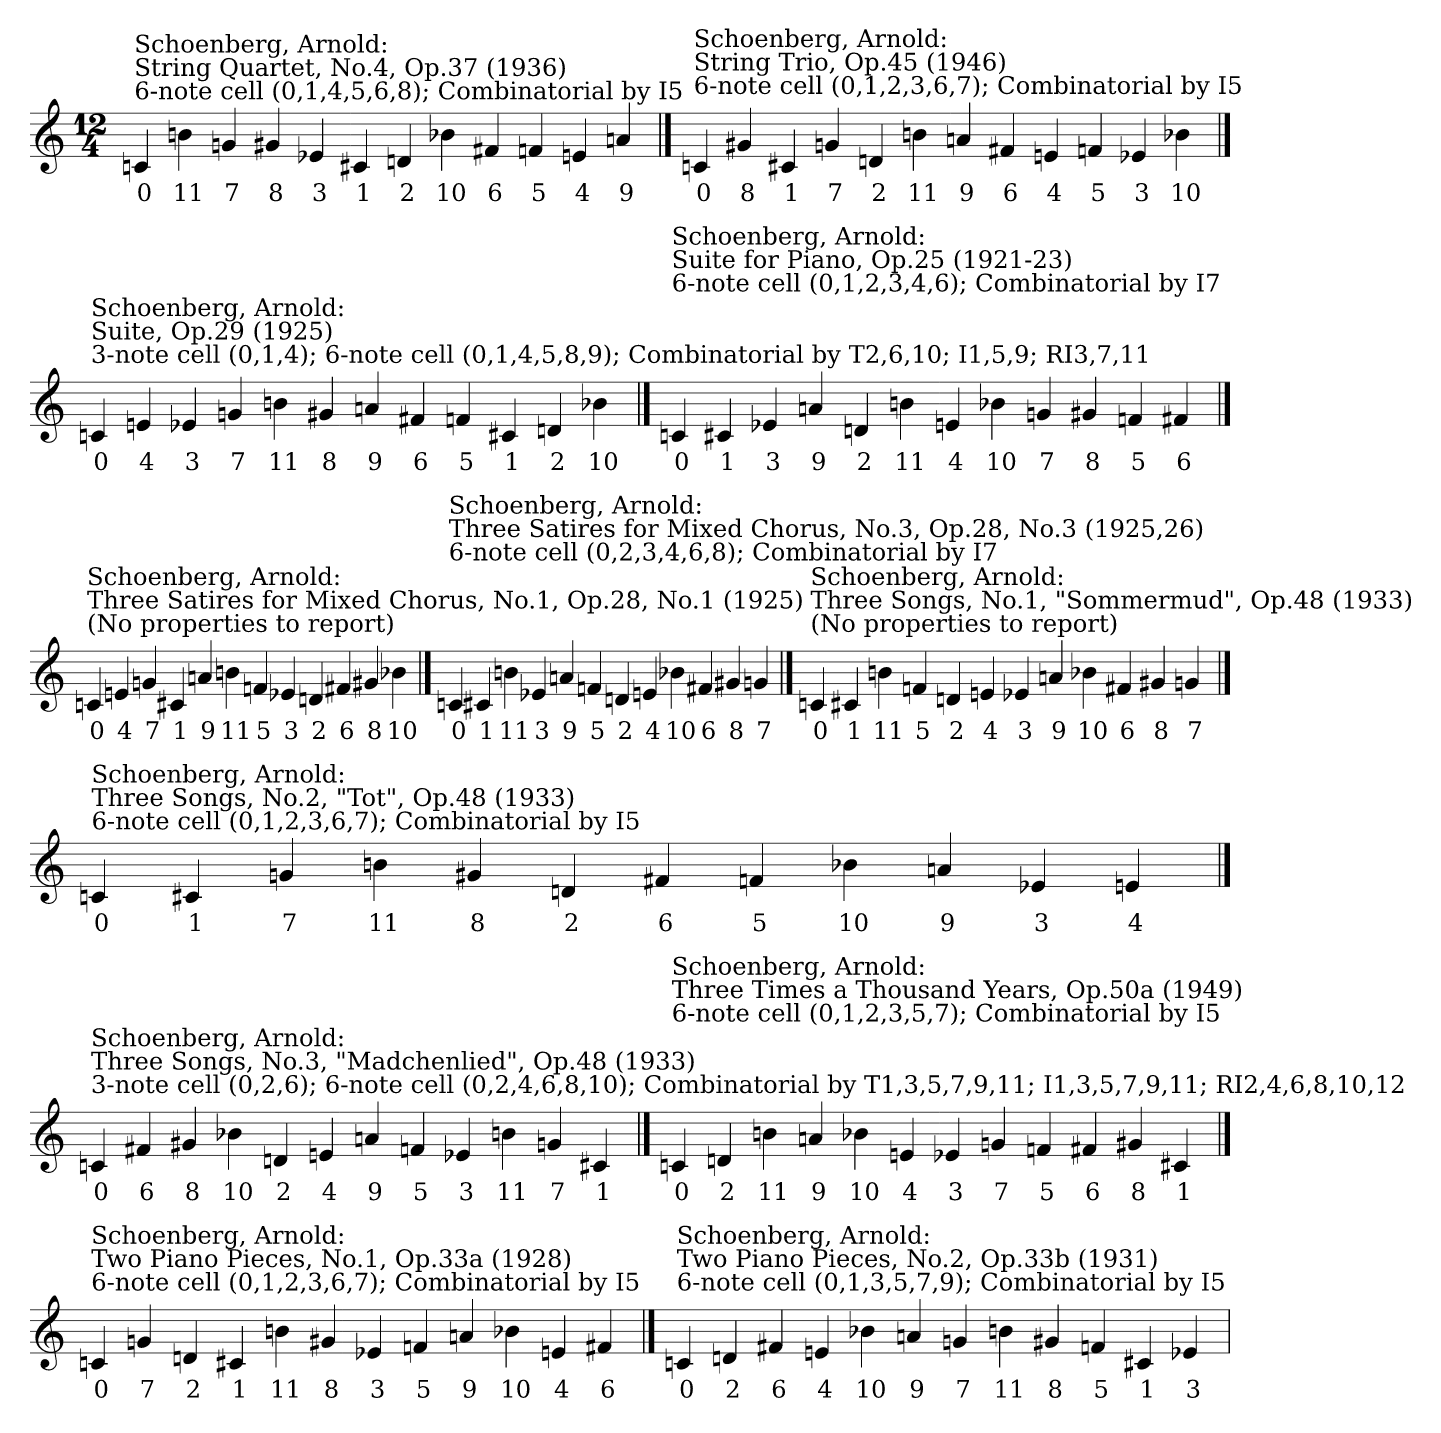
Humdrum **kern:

**kern	**text
*part1	*part1
*staff1	*staff1
!!LO:LB:g=z
*M12/4	*
==1105	==1105
!LO:TX:t=Schoenberg, Arnold&colon; \nString Quartet, No.4, Op.37 (1936)\n6-note cell (0,1,4,5,6,8); Combinatorial by I5	!
4cn	0
4bn	11
4gn	7
4g#X	8
4e-X	3
4c#X	1
4dn	2
4b-X	10
4f#X	6
4fn	5
4en	4
4an	9
!!LO:LB:g=z
==1106	==1106
!LO:TX:t=Schoenberg, Arnold&colon; \nString Trio, Op.45 (1946)\n6-note cell (0,1,2,3,6,7); Combinatorial by I5	!
4cn	0
4g#X	8
4c#X	1
4gn	7
4dn	2
4bn	11
4an	9
4f#X	6
4en	4
4fn	5
4e-X	3
4b-X	10
!!LO:LB:g=z
==1107	==1107
!LO:TX:t=Schoenberg, Arnold&colon; \nSuite, Op.29 (1925)\n3-note cell (0,1,4); 6-note cell (0,1,4,5,8,9); Combinatorial by T2,6,10; I1,5,9; RI3,7,11	!
4cn	0
4en	4
4e-X	3
4gn	7
4bn	11
4g#X	8
4an	9
4f#X	6
4fn	5
4c#X	1
4dn	2
4b-X	10
!!LO:LB:g=z
==1108	==1108
!LO:TX:t=Schoenberg, Arnold&colon; \nSuite for Piano, Op.25 (1921-23)\n6-note cell (0,1,2,3,4,6); Combinatorial by I7	!
4cn	0
4c#X	1
4e-X	3
4an	9
4dn	2
4bn	11
4en	4
4b-X	10
4gn	7
4g#X	8
4fn	5
4f#X	6
!!LO:LB:g=z
==1109	==1109
!LO:TX:t=Schoenberg, Arnold&colon; \nThree Satires for Mixed Chorus, No.1, Op.28, No.1 (1925)\n(No properties to report)	!
4cn	0
4en	4
4gn	7
4c#X	1
4an	9
4bn	11
4fn	5
4e-X	3
4dn	2
4f#X	6
4g#X	8
4b-X	10
!!LO:LB:g=z
==1110	==1110
!LO:TX:t=Schoenberg, Arnold&colon; \nThree Satires for Mixed Chorus, No.3, Op.28, No.3 (1925,26)\n6-note cell (0,2,3,4,6,8); Combinatorial by I7	!
4cn	0
4c#X	1
4bn	11
4e-X	3
4an	9
4fn	5
4dn	2
4en	4
4b-X	10
4f#X	6
4g#X	8
4gn	7
!!LO:LB:g=z
==1111	==1111
!LO:TX:t=Schoenberg, Arnold&colon; \nThree Songs, No.1, "Sommermud", Op.48 (1933)\n(No properties to report)	!
4cn	0
4c#X	1
4bn	11
4fn	5
4dn	2
4en	4
4e-X	3
4an	9
4b-X	10
4f#X	6
4g#X	8
4gn	7
!!LO:LB:g=z
==1112	==1112
!LO:TX:t=Schoenberg, Arnold&colon; \nThree Songs, No.2, "Tot", Op.48 (1933)\n6-note cell (0,1,2,3,6,7); Combinatorial by I5	!
4cn	0
4c#X	1
4gn	7
4bn	11
4g#X	8
4dn	2
4f#X	6
4fn	5
4b-X	10
4an	9
4e-X	3
4en	4
!!LO:LB:g=z
==1113	==1113
!LO:TX:t=Schoenberg, Arnold&colon; \nThree Songs, No.3, "Madchenlied", Op.48 (1933)\n3-note cell (0,2,6); 6-note cell (0,2,4,6,8,10); Combinatorial by T1,3,5,7,9,11; I1,3,5,7,9,11; RI2,4,6,8,10,12	!
4cn	0
4f#X	6
4g#X	8
4b-X	10
4dn	2
4en	4
4an	9
4fn	5
4e-X	3
4bn	11
4gn	7
4c#X	1
!!LO:LB:g=z
==1114	==1114
!LO:TX:t=Schoenberg, Arnold&colon; \nThree Times a Thousand Years, Op.50a (1949)\n6-note cell (0,1,2,3,5,7); Combinatorial by I5	!
4cn	0
4dn	2
4bn	11
4an	9
4b-X	10
4en	4
4e-X	3
4gn	7
4fn	5
4f#X	6
4g#X	8
4c#X	1
!!LO:LB:g=z
==1115	==1115
!LO:TX:t=Schoenberg, Arnold&colon; \nTwo Piano Pieces, No.1, Op.33a (1928)\n6-note cell (0,1,2,3,6,7); Combinatorial by I5	!
4cn	0
4gn	7
4dn	2
4c#X	1
4bn	11
4g#X	8
4e-X	3
4fn	5
4an	9
4b-X	10
4en	4
4f#X	6
!!LO:LB:g=z
==1116	==1116
!LO:TX:t=Schoenberg, Arnold&colon; \nTwo Piano Pieces, No.2, Op.33b (1931)\n6-note cell (0,1,3,5,7,9); Combinatorial by I5	!
4cn	0
4dn	2
4f#X	6
4en	4
4b-X	10
4an	9
4gn	7
4bn	11
4g#X	8
4fn	5
4c#X	1
4e-X	3
=	=
*-	*-
